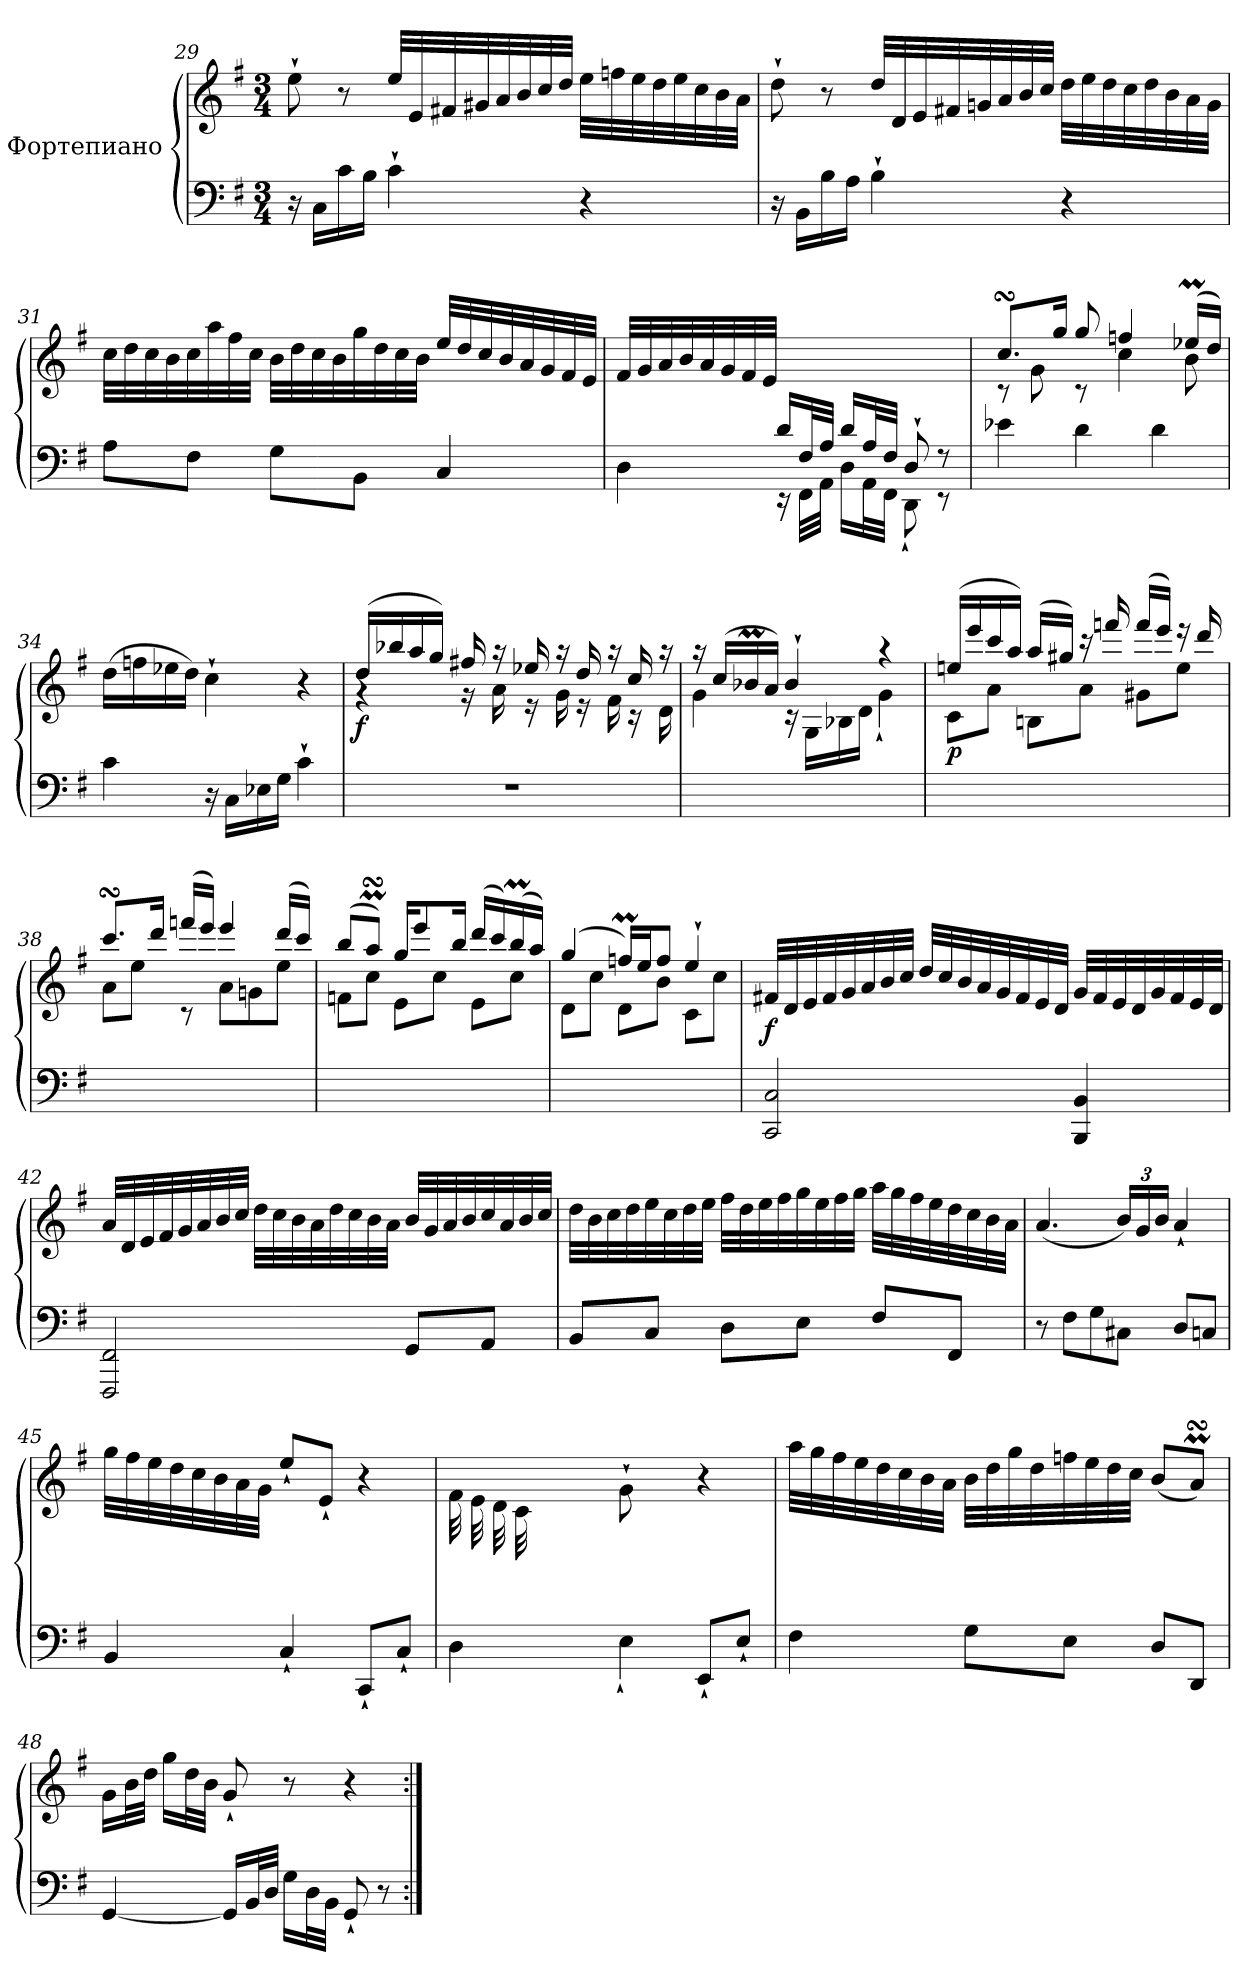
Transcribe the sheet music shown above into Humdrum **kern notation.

**kern	**kern	**dynam
*part1	*part1	*part1
*staff2	*staff1	*staff1/2
*I"Фортепиано	*	*
!!LO:LB:g=z
*clefF4	*clefG2	*
*k[f#]	*k[f#]	*
*G:	*G:	*
*M3/4	*M3/4	*
=29	=29	=29
16r	8ee`>\	.
16C\LL	.	.
16c\	8r	.
16B\JJ	.	.
4c`>\	32ee/LLL	.
.	32e/	.
.	32f#X/	.
.	32g#X/	.
.	32a/	.
.	32b/	.
.	32cc/	.
.	32dd/JJJ	.
4r	32ee\LLL	.
.	32ffn\	.
.	32ee\	.
.	32dd\	.
.	32ee\	.
.	32cc\	.
.	32b\	.
.	32a\JJJ	.
=30	=30	=30
16r	8dd`>\	.
16BB\LL	.	.
16B\	8r	.
16A\JJ	.	.
4B`>\	32dd/LLL	.
.	32d/	.
.	32e/	.
.	32f#X/	.
.	32gn/	.
.	32a/	.
.	32b/	.
.	32cc/JJJ	.
4r	32dd\LLL	.
.	32ee\	.
.	32dd\	.
.	32cc\	.
.	32dd\	.
.	32b\	.
.	32a\	.
.	32g\JJJ	.
!!LO:LB:g=z
=31	=31	=31
8A\L	32cc\LLL	.
.	32dd\	.
.	32cc\	.
.	32b\	.
8F#\J	32cc\	.
.	32aa\	.
.	32ff#\	.
.	32cc\JJJ	.
8G\L	32b\LLL	.
.	32dd\	.
.	32cc\	.
.	32b\	.
8BB\J	32gg\	.
.	32dd\	.
.	32cc\	.
.	32b\JJJ	.
4C/	32ee/LLL	.
.	32dd/	.
.	32cc/	.
.	32b/	.
.	32a/	.
.	32g/	.
.	32f#/	.
.	32e/JJJ	.
=32	=32	=32
*^	*	*
4D\	4ryy	32f#/LLL	.
.	.	32g/	.
.	.	32a/	.
.	.	32b/	.
.	.	32a/	.
.	.	32g/	.
.	.	32f#/	.
.	.	32e/JJJ	.
16d/LL	16rEE	2ryy	.
32F#/L	32FF#\LLL	.	.
32A/JJJ	32AA\JJJ	.	.
16d/LL	16D\LL	.	.
32A/L	32AA\L	.	.
32F#/JJJ	32FF#\JJJ	.	.
8D`>/	8DD`<\	.	.
8r	8rEE	.	.
*v	*v	*	*
!!LO:LB:g=z
=33	=33	=33
*	*^	*
4e-X\	8.ccsSSs/L	8rc	.
.	.	8g\	.
.	16gg/Jk	.	.
4d\	8gg/	8rc	.
.	4ffn/	4cc\	.
4d\	.	.	.
.	(>16ee-XM/LL	8b\	.
.	16dd/JJ)	.	.
*	*v	*v	*
=34	=34	=34
4c\	(>16dd\LL	.
.	16ffn\	.
.	16ee-X\	.
.	16dd\JJ)	.
16r	4cc`>\	.
16C\LL	.	.
16E-X\	.	.
16G\JJ	.	.
4c`>\	4r	.
=35	=35	=35
*	*^	*
!	!	!	!LO:DY:b
2.r	(>16dd/LL	4rg	f
.	16bb-X/	.	.
.	16aa/	.	.
.	16gg/JJ)	.	.
.	16ff#X/	16r	.
.	16raa	16a\	.
.	16ee-X/	16r	.
.	16raa	16g\	.
.	16dd/	16r	.
.	16raa	16f#\	.
.	16cc/	16r	.
.	16raa	16d\	.
!!LO:PB:g=z	!!
=36	=36	=36	=36
2.ryy	16raa	4g\	.
.	(>16cc/LL	.	.
.	16b-XM/	.	.
.	16a/JJ)	.	.
.	4b-`>/	16rc	.
.	.	16G\LL	.
.	.	16B-X\	.
.	.	16d\JJ	.
.	4raa	4g`<\	.
=37	=37	=37	=37
!	!	!	!LO:DY:b
2.ryy	(>16een/LL	8c\L	p
.	16eee/	.	.
.	16ccc/	8a\J	.
.	16aa/JJ)	.	.
.	(>16aa/LL	8Bn\L	.
.	16gg#X/JJ)	.	.
.	16rccc	8a\J	.
.	16fffn/	.	.
.	(>16fff/LL	8g#X\L	.
.	16eee/JJ)	.	.
.	16reee	8ee\J	.
.	16ddd/	.	.
=38	=38	=38	=38
2.ryy	8.cccsSSs/L	8a\L	.
.	.	8ee\J	.
.	16ddd/Jk	.	.
.	(>16fffn/LL	8rc	.
.	16eee/JJ)	.	.
.	4eee/	8a\L	.
.	.	8gn\	.
.	(>16ddd/LL	8ee\J	.
.	16ccc/JJ)	.	.
!!LO:LB:g=z	!!
=39	=39	=39	=39
2.ryy	(>8bb/L	8fn\L	.
.	8aaMsSSS/J)	8cc\J	.
.	16gg/KL	8e\L	.
.	8eee/	.	.
.	.	8cc\J	.
.	16bb/Jk	.	.
.	(>16ddd/LL	8e\L	.
.	16ccc/)	.	.
.	(>16bbm/	8cc\J	.
.	16aa/JJ)	.	.
=40	=40	=40	=40
2.ryy	(>4gg/	8d\L	.
.	.	8cc\J	.
.	16ffnM/LL)	8d\L	.
.	16ee/J	.	.
.	8ff/J	8b\J	.
.	4ee`>/	8c\L	.
.	.	8cc\J	.
=41	=41	=41	=41
!	!	!	!LO:DY:b
*	*v	*v	*
2CC/ 2C/	32f#X/LLL	f
.	32d/	.
.	32e/	.
.	32f#/	.
.	32g/	.
.	32a/	.
.	32b/	.
.	32cc/JJJ	.
.	32dd/LLL	.
.	32cc/	.
.	32b/	.
.	32a/	.
.	32g/	.
.	32f#/	.
.	32e/	.
.	32d/JJJ	.
4BBB/ 4BB/	32g/LLL	.
.	32f#/	.
.	32e/	.
.	32d/	.
.	32g/	.
.	32f#/	.
.	32e/	.
.	32d/JJJ	.
!!LO:LB:g=z
=42	=42	=42
2FFF#/ 2FF#/	32a/LLL	.
.	32d/	.
.	32e/	.
.	32f#/	.
.	32g/	.
.	32a/	.
.	32b/	.
.	32cc/JJJ	.
.	32dd\LLL	.
.	32cc\	.
.	32b\	.
.	32a\	.
.	32dd\	.
.	32cc\	.
.	32b\	.
.	32a\JJJ	.
8GG/L	32b/LLL	.
.	32g/	.
.	32a/	.
.	32b/	.
8AA/J	32cc/	.
.	32a/	.
.	32b/	.
.	32cc/JJJ	.
=43	=43	=43
8BB/L	32dd\LLL	.
.	32b\	.
.	32cc\	.
.	32dd\	.
8C/J	32ee\	.
.	32cc\	.
.	32dd\	.
.	32ee\JJJ	.
8D\L	32ff#\LLL	.
.	32dd\	.
.	32ee\	.
.	32ff#\	.
8E\J	32gg\	.
.	32ee\	.
.	32ff#\	.
.	32gg\JJJ	.
8F#/L	32aa\LLL	.
.	32gg\	.
.	32ff#\	.
.	32ee\	.
8FF#/J	32dd\	.
.	32cc\	.
.	32b\	.
.	32a\JJJ	.
!!LO:LB:g=z
=44	=44	=44
8r	(<4.a/	.
8F#\L	.	.
8G\	.	.
*	*Xbrackettup	*
8C#X\J	24b/LL)	.
.	24g/	.
.	24b/JJ	.
8D/L	4a`</	.
8Cn/J	.	.
=45	=45	=45
4BB/	32gg\LLL	.
.	32ff#\	.
.	32ee\	.
.	32dd\	.
.	32cc\	.
.	32b\	.
.	32a\	.
.	32g\JJJ	.
4C`</	8ee`</L	.
.	8e`</J	.
8CC`</L	4r	.
8C`</J	.	.
=46	=46	=46
*^	*	*
8ryy	4D\	32f#\LLL	.
.	.	32e\	.
.	.	32d\	.
.	.	32c\	.
32B/	.	8ryy	.
32A/	.	.	.
32G/	.	.	.
32F#/JJJ	.	.	.
8ryy	4E`>\	8g`<\L	.
8G`</J	.	8ryy	.
4ryy	8EE`</L	4r	.
.	8E`</J	.	.
*v	*v	*	*
!!LO:LB:g=z
=47	=47	=47
4F#\	32aa\LLL	.
.	32gg\	.
.	32ff#\	.
.	32ee\	.
.	32dd\	.
.	32cc\	.
.	32b\	.
.	32a\JJJ	.
8G\L	32b\LLL	.
.	32dd\	.
.	32gg\	.
.	32dd\	.
8E\J	32ffn\	.
.	32ee\	.
.	32dd\	.
.	32cc\JJJ	.
8D/L	(<8b/L	.
8DD/J	8aMsSSS/J)	.
=48	=48	=48
[4GG/	16g\LL	.
.	32b\L	.
.	32dd\JJJ	.
.	16gg\LL	.
.	32dd\L	.
.	32b\JJJ	.
16GG/LL]	8g`</	.
32BB/L	.	.
32D/JJJ	.	.
16G\LL	8r	.
32D\L	.	.
32BB\JJJ	.	.
8GG`</	4r	.
8r	.	.
=:|!	=:|!	=:|!
*-	*-	*-
